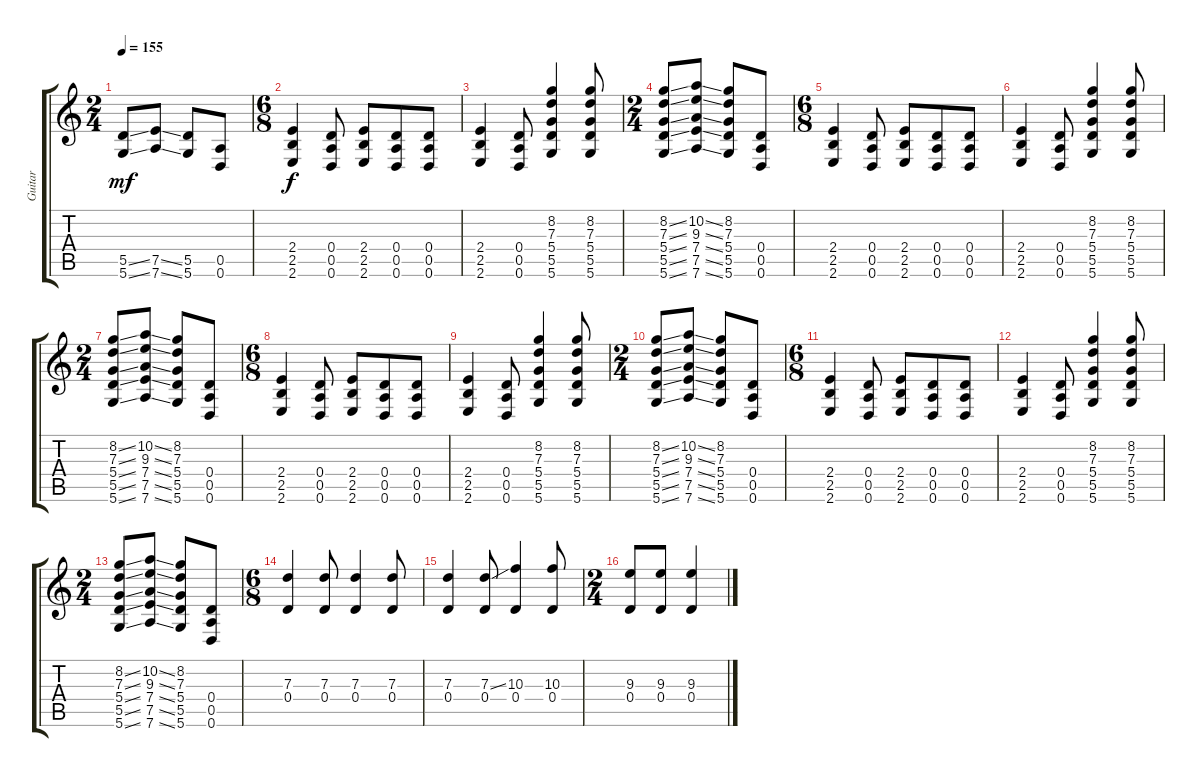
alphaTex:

\track ("Guitar" "Guitar") {instrument distortionguitar}
\staff {score tabs}
\tuning (E4 B3 G3 D3 A2 D2) {hide}
\ts (2 4)
\tempo 155
\clef g2
\ks c
(5.5{ss} 5.6{ss}).8{dy mf} (7.5{ss} 7.6{ss}).8 (5.5 5.6).8 (0.5 0.6).8 |
\ts (6 8)
(2.4 2.5 2.6).4{dy f} (0.4 0.5 0.6).8 (2.4 2.5 2.6).8 (0.4 0.5 0.6).8 (0.4 0.5 0.6).8 |
(2.4 2.5 2.6).4 (0.4 0.5 0.6).8 (8.2 7.3 5.4 5.5 5.6).4 (8.2 7.3 5.4 5.5 5.6).8 |
\ts (2 4)
(8.2{ss} 7.3{ss} 5.4{ss} 5.5{ss} 5.6{ss}).8 (10.2{ss} 9.3{ss} 7.4{ss} 7.5{ss} 7.6{ss}).8 (8.2 7.3 5.4 5.5 5.6).8 (0.4 0.5 0.6).8 |
\ts (6 8)
(2.4 2.5 2.6).4 (0.4 0.5 0.6).8 (2.4 2.5 2.6).8 (0.4 0.5 0.6).8 (0.4 0.5 0.6).8 |
(2.4 2.5 2.6).4 (0.4 0.5 0.6).8 (8.2 7.3 5.4 5.5 5.6).4 (8.2 7.3 5.4 5.5 5.6).8 |
\ts (2 4)
(8.2{ss} 7.3{ss} 5.4{ss} 5.5{ss} 5.6{ss}).8 (10.2{ss} 9.3{ss} 7.4{ss} 7.5{ss} 7.6{ss}).8 (8.2 7.3 5.4 5.5 5.6).8 (0.4 0.5 0.6).8 |
\ts (6 8)
(2.4 2.5 2.6).4 (0.4 0.5 0.6).8 (2.4 2.5 2.6).8 (0.4 0.5 0.6).8 (0.4 0.5 0.6).8 |
(2.4 2.5 2.6).4 (0.4 0.5 0.6).8 (8.2 7.3 5.4 5.5 5.6).4 (8.2 7.3 5.4 5.5 5.6).8 |
\ts (2 4)
(8.2{ss} 7.3{ss} 5.4{ss} 5.5{ss} 5.6{ss}).8 (10.2{ss} 9.3{ss} 7.4{ss} 7.5{ss} 7.6{ss}).8 (8.2 7.3 5.4 5.5 5.6).8 (0.4 0.5 0.6).8 |
\ts (6 8)
(2.4 2.5 2.6).4 (0.4 0.5 0.6).8 (2.4 2.5 2.6).8 (0.4 0.5 0.6).8 (0.4 0.5 0.6).8 |
(2.4 2.5 2.6).4 (0.4 0.5 0.6).8 (8.2 7.3 5.4 5.5 5.6).4 (8.2 7.3 5.4 5.5 5.6).8 |
\ts (2 4)
(8.2{ss} 7.3{ss} 5.4{ss} 5.5{ss} 5.6{ss}).8 (10.2{ss} 9.3{ss} 7.4{ss} 7.5{ss} 7.6{ss}).8 (8.2 7.3 5.4 5.5 5.6).8 (0.4 0.5 0.6).8 |
\ts (6 8)
(7.3 0.4).4 (7.3 0.4).8 (7.3 0.4).4 (7.3 0.4).8 |
(7.3 0.4).4 (7.3{ss} 0.4).8 (10.3 0.4).4 (10.3 0.4).8 |
\ts (2 4)
(9.3 0.4).8 (9.3 0.4).8 (9.3 0.4).4
